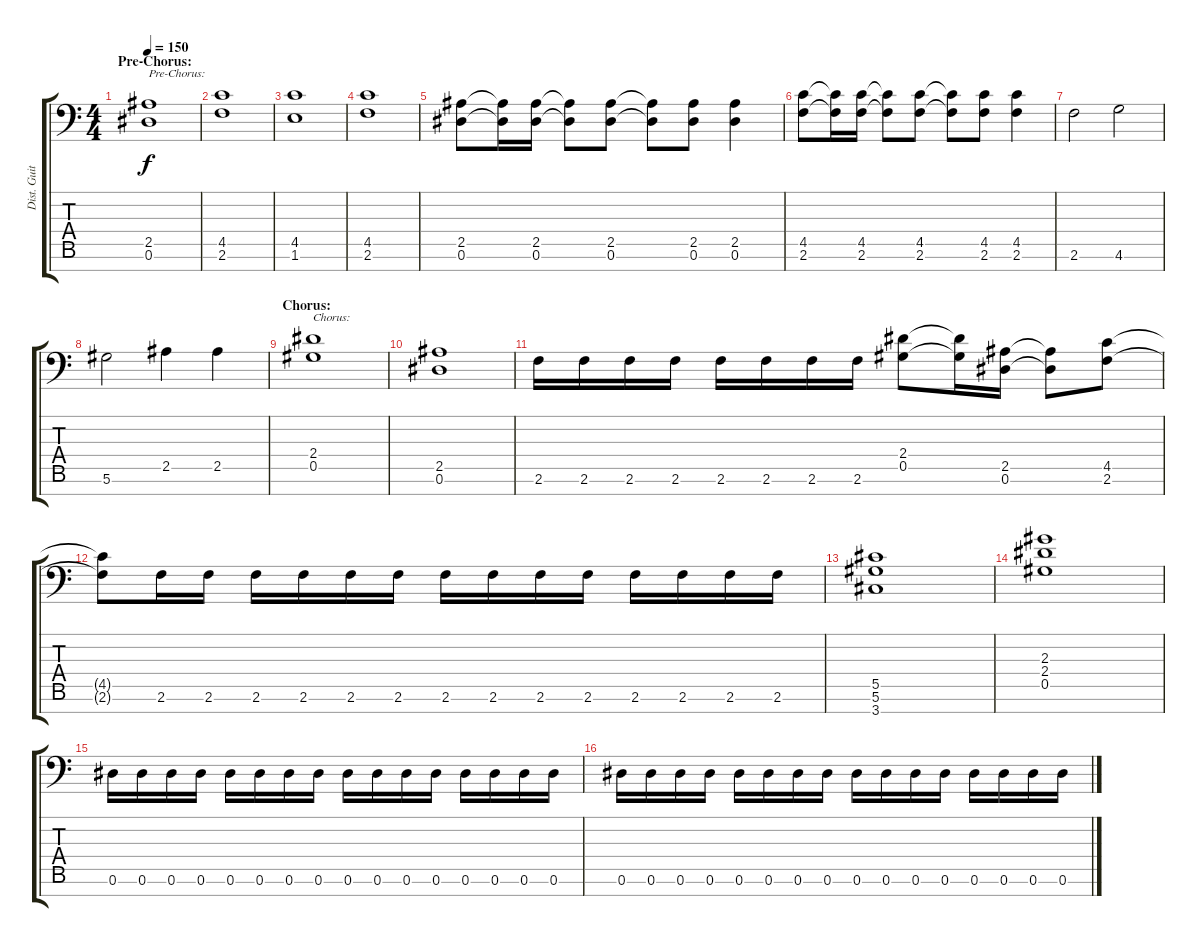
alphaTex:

\track ("Dist. Guitar 1" "Dist. Guit") {instrument distortionguitar}
\staff {score tabs}
\tuning (Eb4 Bb3 Gb3 Db3 Ab2 Eb2 Bb1) {hide}
\ts (4 4)
\section ("" "Pre-Chorus:")
\tempo 150
\clef f4
\ks c
(2.5 0.6).1{txt "Pre-Chorus:" dy f} |
(4.5 2.6).1 |
(4.5 1.6).1 |
(4.5 2.6).1 |
(2.5 0.6).8 (2.5{t} 0.6{t}).16 (2.5 0.6).16 (2.5{t} 0.6{t}).8 (2.5 0.6).8 (2.5{t} 0.6{t}).8 (2.5 0.6).8 (2.5 0.6).4 |
(4.5 2.6).8 (4.5{t} 2.6{t}).16 (4.5 2.6).16 (4.5{t} 2.6{t}).8 (4.5 2.6).8 (4.5{t} 2.6{t}).8 (4.5 2.6).8 (4.5 2.6).4 |
2.6.2 4.6.2 |
5.6.2 2.5.4 2.5.4 |
\section ("" "Chorus:")
(2.4 0.5).1{txt "Chorus:"} |
(2.5 0.6).1 |
2.6.16 2.6.16 2.6.16 2.6.16 2.6.16 2.6.16 2.6.16 2.6.16 (2.4 0.5).8 (2.4{t} 0.5{t}).16 (2.5 0.6).16 (2.5{t} 0.6{t}).8 (4.5 2.6).8 |
(4.5{t} 2.6{t}).8 2.6.16 2.6.16 2.6.16 2.6.16 2.6.16 2.6.16 2.6.16 2.6.16 2.6.16 2.6.16 2.6.16 2.6.16 2.6.16 2.6.16 |
(5.5 5.6 3.7).1 |
(2.3 2.4 0.5).1 |
0.6.16 0.6.16 0.6.16 0.6.16 0.6.16 0.6.16 0.6.16 0.6.16 0.6.16 0.6.16 0.6.16 0.6.16 0.6.16 0.6.16 0.6.16 0.6.16 |
0.6.16 0.6.16 0.6.16 0.6.16 0.6.16 0.6.16 0.6.16 0.6.16 0.6.16 0.6.16 0.6.16 0.6.16 0.6.16 0.6.16 0.6.16 0.6.16
